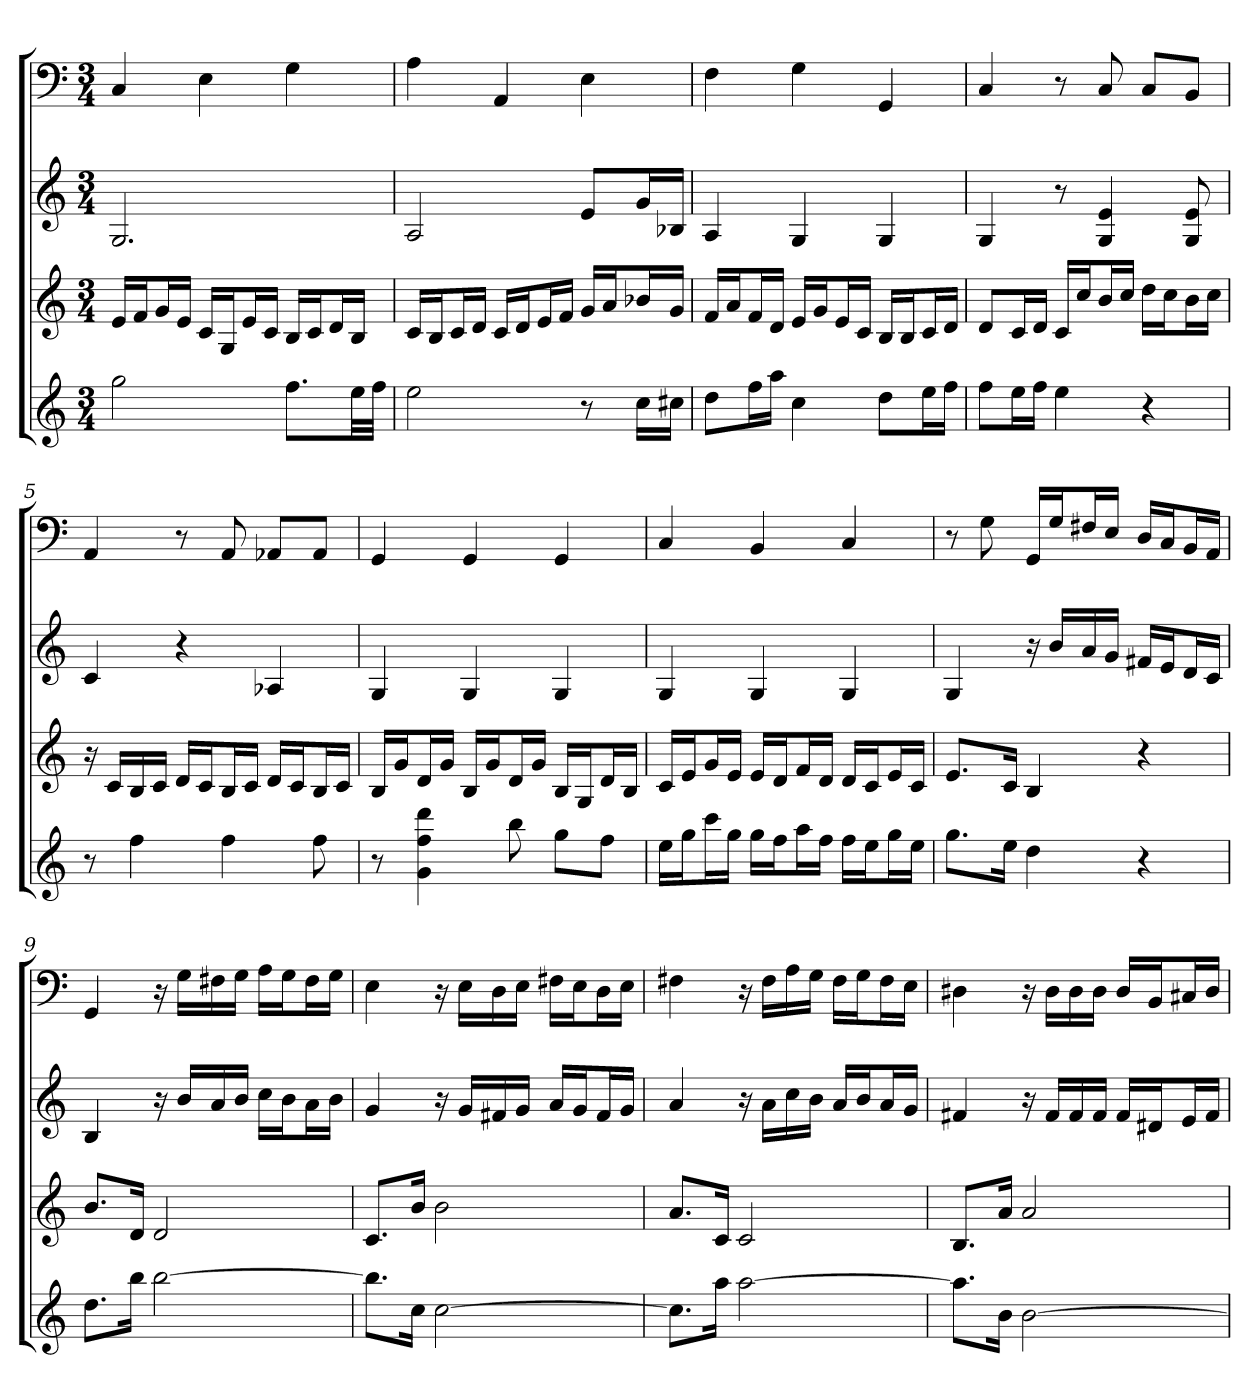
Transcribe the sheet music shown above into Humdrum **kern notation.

**kern	**kern	**kern	**kern
*part4	*part3	*part2	*part1
*staff4	*staff3	*staff2	*staff1
*k[]	*k[]	*k[]	*k[]
*C:	*C:	*C:	*C:
*M3/4	*M3/4	*M3/4	*M3/4
=1	=1	=1	=1
2gg	16eLL	2.G	4C
.	16fJ	.	.
.	16gL	.	.
.	16eJJ	.	.
.	16cLL	.	4E
.	16GJ	.	.
.	16eL	.	.
.	16cJJ	.	.
8.ffL	16BLL	.	4G
.	16cJ	.	.
.	16dL	.	.
32eeLL	16BJJ	.	.
32ffJJJ	.	.	.
=2	=2	=2	=2
2ee	16cLL	2A	4A
.	16BJ	.	.
.	16cL	.	.
.	16dJJ	.	.
.	16cLL	.	4AA
.	16dJ	.	.
.	16eL	.	.
.	16fJJ	.	.
8r	16gLL	8eL	4E
.	16aJ	.	.
16ccLL	16b-XL	16gL	.
16cc#XJJ	16gJJ	16B-XJJ	.
=3	=3	=3	=3
8ddL	16fLL	4A	4F
.	16aJ	.	.
16ffL	16fL	.	.
16aaJJ	16dJJ	.	.
4cc	16eLL	4G	4G
.	16gJ	.	.
.	16eL	.	.
.	16cJJ	.	.
8ddL	16BLL	4G	4GG
.	16BJ	.	.
16eeL	16cL	.	.
16ffJJ	16dJJ	.	.
=4	=4	=4	=4
8ffL	8dL	4G	4C
16eeL	16cL	.	.
16ffJJ	16dJJ	.	.
4ee	16cLL	8r	8r
.	16ccJ	.	.
.	16bL	4G 4e	8C
.	16ccJJ	.	.
4r	16ddLL	.	8CL
.	16ccJ	.	.
.	16bL	8G 8e	8BBJ
.	16ccJJ	.	.
=5	=5	=5	=5
8r	16r	4c	4AA
.	16cLL	.	.
4ff	16B	.	.
.	16cJJ	.	.
.	16dLL	4r	8r
.	16cJ	.	.
4ff	16BL	.	8AA
.	16cJJ	.	.
.	16dLL	4A-X	8AA-XL
.	16cJ	.	.
8ff	16BL	.	8AA-J
.	16cJJ	.	.
=6	=6	=6	=6
8r	16BLL	4G	4GG
.	16gJ	.	.
4g 4ff 4ddd	16dL	.	.
.	16gJJ	.	.
.	16BLL	4G	4GG
.	16gJ	.	.
8bb	16dL	.	.
.	16gJJ	.	.
8ggL	16BLL	4G	4GG
.	16GJ	.	.
8ffJ	16dL	.	.
.	16BJJ	.	.
=7	=7	=7	=7
16eeLL	16cLL	4G	4C
16ggJ	16eJ	.	.
16cccL	16gL	.	.
16ggJJ	16eJJ	.	.
16ggLL	16eLL	4G	4BB
16ffJ	16dJ	.	.
16aaL	16fL	.	.
16ffJJ	16dJJ	.	.
16ffLL	16dLL	4G	4C
16eeJ	16cJ	.	.
16ggL	16eL	.	.
16eeJJ	16cJJ	.	.
=8	=8	=8	=8
8.ggL	8.eL	4G	8r
.	.	.	8G
16eeJk	16cJk	.	.
4dd	4B	16r	16GGLL
.	.	16bLL	16GJ
.	.	16a	16F#XL
.	.	16gJJ	16EJJ
4r	4r	16f#XLL	16DLL
.	.	16eJ	16CJ
.	.	16dL	16BBL
.	.	16cJJ	16AAJJ
=9	=9	=9	=9
8.ddL	8.bL	4B	4GG
16bbJk	16dJk	.	.
[2bb	2d	16r	16r
.	.	16bLL	16GLL
.	.	16a	16F#X
.	.	16bJJ	16GJJ
.	.	16ccLL	16ALL
.	.	16bJ	16GJ
.	.	16aL	16F#L
.	.	16bJJ	16GJJ
=10	=10	=10	=10
8.bbL]	8.cL	4g	4E
16ccJk	16bJk	.	.
[2cc	2b	16r	16r
.	.	16gLL	16ELL
.	.	16f#X	16D
.	.	16gJJ	16EJJ
.	.	16aLL	16F#XLL
.	.	16gJ	16EJ
.	.	16f#L	16DL
.	.	16gJJ	16EJJ
=11	=11	=11	=11
8.ccL]	8.aL	4a	4F#X
16aaJk	16cJk	.	.
[2aa	2c	16r	16r
.	.	16aLL	16F#LL
.	.	16cc	16A
.	.	16bJJ	16GJJ
.	.	16aLL	16F#LL
.	.	16bJ	16GJ
.	.	16aL	16F#L
.	.	16gJJ	16EJJ
=12	=12	=12	=12
8.aaL]	8.BL	4f#X	4D#X
16bJk	16aJk	.	.
[2b	2a	16r	16r
.	.	16f#LL	16D#LL
.	.	16f#	16D#
.	.	16f#JJ	16D#JJ
.	.	16f#LL	16D#LL
.	.	16d#XJ	16BBJ
.	.	16eL	16C#XL
.	.	16f#JJ	16D#JJ
=	=	=	=
*-	*-	*-	*-
